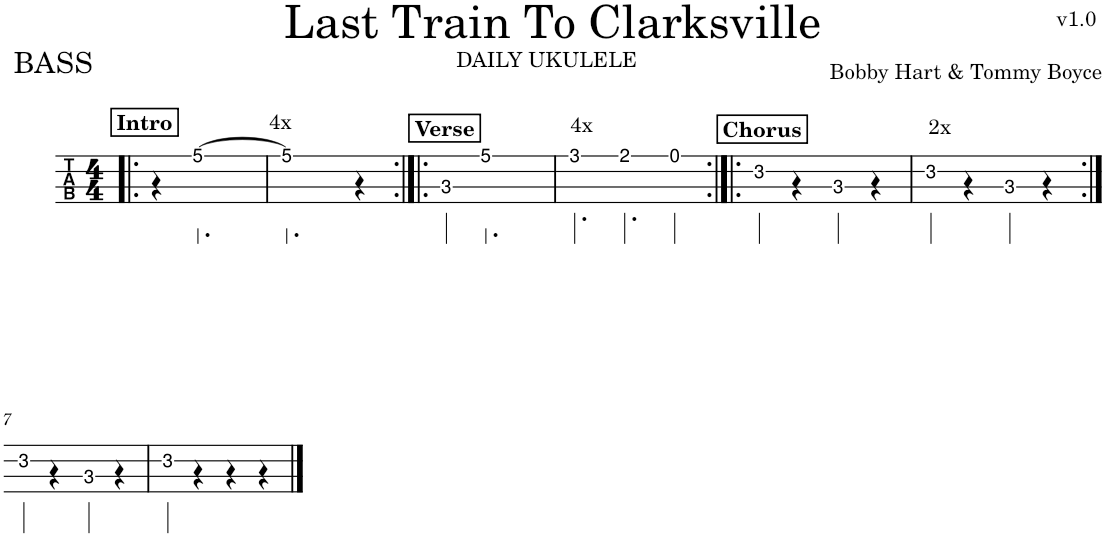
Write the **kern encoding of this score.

**kern	**kern
*part1	*part1
*staff2	*staff1
*I"Electric Bass 1	*
*I'El. B. 1	*
*stria5	*stria4
*clefF4	*
*Trd7c12	*Trd7c12
*k[]	*k[b-]
*M4/4	*M4/4
!!LO:REH:place=s1:a:B:cj:t=Intro
=1!|:	=1!|:
4r	4r
[2.c	[2.c\
=2	=2
2.c]	2.c\]
!	!LO:TX:a:t=4x
4r	4r
!!LO:REH:place=s1:a:B:cj:t=Verse
=3:|!|:	=3:|!|:
4C	4C\
2.c	2.c\
=4	=4
4.B-X	4.B-\
4.A	4.A\
!	!LO:TX:a:t=4x
4G	4G\
!!LO:REH:place=s1:a:B:cj:t=Chorus
=5:|!|:	=5:|!|:
4F	4F\
4r	4r
4C	4C\
4r	4r
=6	=6
4F	4F\
4r	4r
4C	4C\
!	!LO:TX:a:t=2x
4r	4r
!!LO:LB:g=z
=7:|!	=7:|!
4F	4F\
4r	4r
4C	4C\
4r	4r
=8	=8
4F	4F\
4r	4r
4r	4r
4r	4r
==	==
*-	*-
